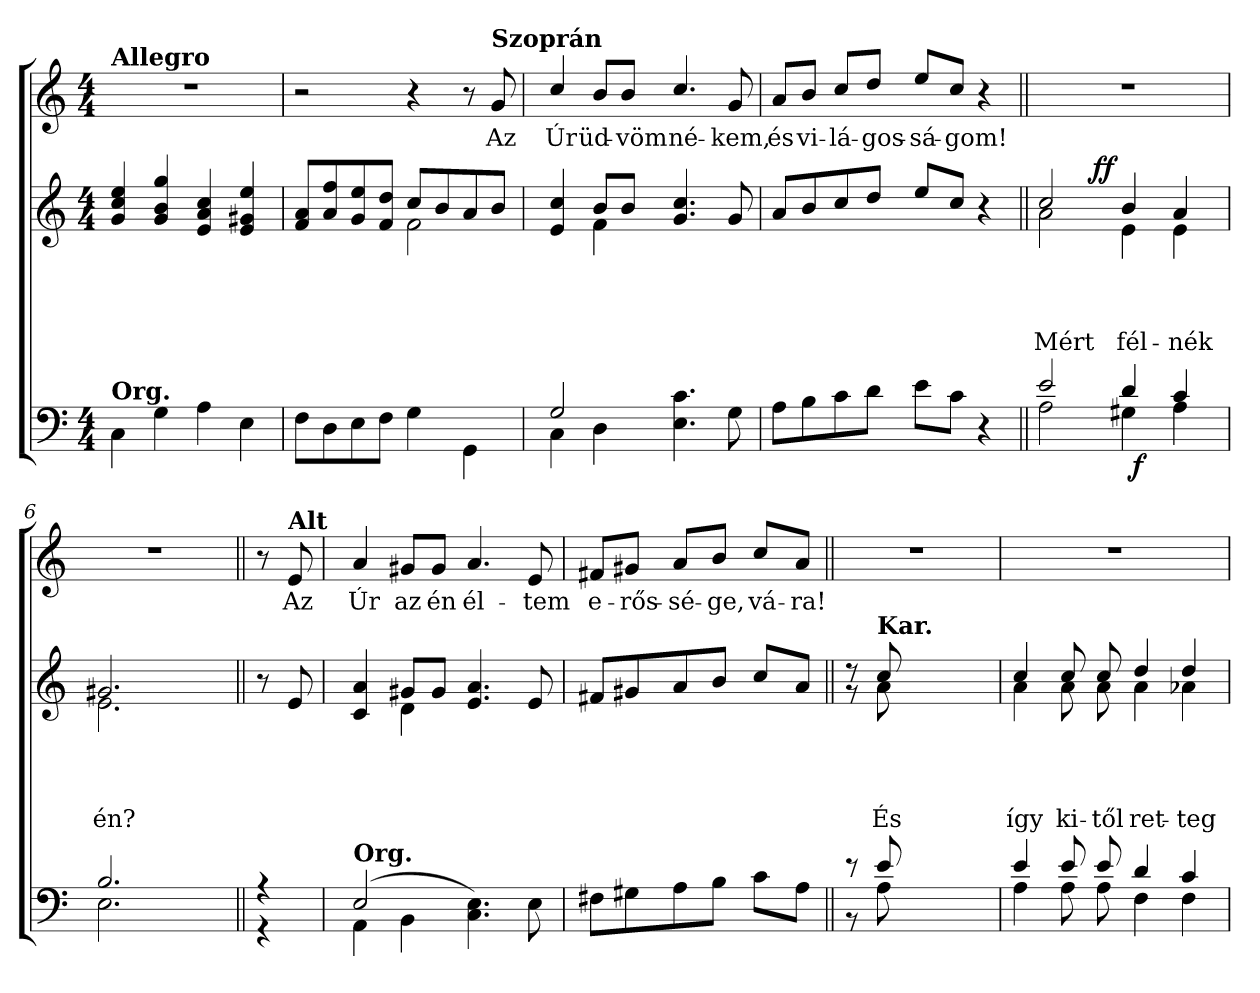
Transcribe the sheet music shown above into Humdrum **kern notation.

**kern	**dynam	**kern	**text	**text	**text	**text	**dynam	**kern	**text
*part3	*part3	*part2	*part2	*part2	*part2	*part2	*part2	*part1	*part1
*staff3	*staff3	*staff2	*staff2	*staff2	*staff2	*staff2	*staff2	*staff1	*staff1
*clefF4	*	*clefG2	*	*	*	*	*	*clefG2	*
*k[]	*	*k[]	*	*	*	*	*	*k[]	*
*C:	*	*C:	*	*	*	*	*	*C:	*
*M4/4	*	*M4/4	*	*	*	*	*	*M4/4	*
=1	=1	=1	=1	=1	=1	=1	=1	=1	=1
!	!	!	!	!	!	!	!	!LO:TX:a:B:t=Allegro	!
!LO:TX:a:B:t=Org.	!	!	!	!	!	!	!	!	!
4C\	.	4g/ 4cc/ 4ee/	.	.	.	.	.	1r	.
4G\	.	4g/ 4b/ 4gg/	.	.	.	.	.	.	.
4A\	.	4e/ 4a/ 4cc/	.	.	.	.	.	.	.
4E\	.	4e/ 4g#X/ 4ee/	.	.	.	.	.	.	.
=2	=2	=2	=2	=2	=2	=2	=2	=2	=2
*	*	*^	*	*	*	*	*	*	*
8F\L	.	8f/ 8a/L	2ryy	.	.	.	.	.	2r	.
8D\	.	8a/ 8ff/	.	.	.	.	.	.	.	.
8E\	.	8g/ 8ee/	.	.	.	.	.	.	.	.
8F\J	.	8f/ 8dd/J	.	.	.	.	.	.	.	.
4G\	.	8cc/L	2f\	.	.	.	.	.	4r	.
.	.	8b/	.	.	.	.	.	.	.	.
4GG\	.	8a/	.	.	.	.	.	.	8r	.
!	!	!	!	!	!	!	!	!	!LO:TX:a:B:t=Szoprán	!
!	!	!	!	!	!	!	!	!	!	!LO:LY:b
.	.	8b/J	.	.	.	.	.	.	8g/	Az
=3	=3	=3	=3	=3	=3	=3	=3	=3	=3	=3
*^	*	*	*	*	*	*	*	*	*	*
!	!	!	!	!	!	!	!	!	!	!	!LO:LY:b
2G/	4C\	.	4e/ 4cc/	4e\yy	.	.	.	.	.	4cc/	Úr
!	!	!	!	!	!	!	!	!	!	!	!LO:LY:b
.	4D\	.	8b/L	4f\	.	.	.	.	.	8b/L	üd-
!	!	!	!	!	!	!	!	!	!	!	!LO:LY:b
.	.	.	8b/J	.	.	.	.	.	.	8b/J	-vöm
!	!	!	!	!	!	!	!	!	!	!	!LO:LY:b
2ryy	4.E\ 4.c\	.	4.g/ 4.cc/	2ryy	.	.	.	.	.	4.cc/	né-
!	!	!	!	!	!	!	!	!	!	!	!LO:LY:b
.	8G\	.	8g/	.	.	.	.	.	.	8g/	-kem,
*v	*v	*	*	*	*	*	*	*	*	*	*
*	*	*v	*v	*	*	*	*	*	*	*
=4	=4	=4	=4	=4	=4	=4	=4	=4	=4
*^	*	*	*	*	*	*	*	*	*
!	!	!	!	!	!	!	!	!	!	!LO:LY:b
*v	*v	*	*	*	*	*	*	*	*	*
8A\L	.	8a/L	.	.	.	.	.	8a/L	és
!	!	!	!	!	!	!	!	!	!LO:LY:b
8B\	.	8b/	.	.	.	.	.	8b/J	vi-
!	!	!	!	!	!	!	!	!	!LO:LY:b
8c\	.	8cc/	.	.	.	.	.	8cc/L	-lá-
!	!	!	!	!	!	!	!	!	!LO:LY:b
8d\J	.	8dd/J	.	.	.	.	.	8dd/J	-gos-
!	!	!	!	!	!	!	!	!	!LO:LY:b
8e\L	.	8ee/L	.	.	.	.	.	8ee/L	-sá-
!	!	!	!	!	!	!	!	!	!LO:LY:b
8c\J	.	8cc/J	.	.	.	.	.	8cc/J	-gom!
4r	.	4r	.	.	.	.	.	4r	.
!!LO:LB:g=z
=5||	=5||	=5||	=5||	=5||	=5||	=5||	=5||	=5||	=5||
*^	*	*	*	*	*	*	*	*	*
!	!	!	!LO:TX:a:B:t=Kar.	!	!	!	!	!	!	!
!	!	!	!	!	!	!	!LO:LY:b	!	!	!
*	*^	*	*^	*	*	*	*	*	*	*
*	*	*	*	*	*^	*	*	*	*	*	*	*
2e/	2A\	2ryy	.	2cc/	2a\	4.ryy	.	.	.	Mért	.	1r	.
!	!	!	!	!	!	!	!	!	!	!	!LO:DY:a	!	!
.	.	.	.	.	.	2ryy	.	.	.	.	ff	.	.
!	!	!	!	!	!	!	!	!	!	!LO:LY:b	!	!	!
4d/	4G#X\	32ryy	.	4b/	4e\	.	.	.	.	fél-	.	.	.
!	!	!	!LO:DY:b	!	!	!	!	!	!	!	!	!	!
.	.	4...ryy	f	.	.	.	.	.	.	.	.	.	.
!	!	!	!	!	!	!	!	!	!	!LO:LY:b	!	!	!
4c/	4A\	.	.	4a/	4e\	.	.	.	.	-nék	.	.	.
.	.	.	.	.	.	8ryy	.	.	.	.	.	.	.
*	*v	*v	*	*	*	*	*	*	*	*	*	*	*
*	*	*	*v	*v	*v	*	*	*	*	*	*	*
=6	=6	=6	=6	=6	=6	=6	=6	=6	=6	=6
*	*^	*	*^	*	*	*	*	*	*	*
*	*	*	*	*	*^	*	*	*	*	*	*	*
!	!	!	!	!	!	!	!	!	!	!LO:LY:b	!	!	!
*	*v	*v	*	*	*	*	*	*	*	*	*	*	*
*	*	*	*	*v	*v	*	*	*	*	*	*	*
2.B/	2.E\	.	2.g#X/	2.e\	.	.	.	én?	.	1r	.
4ryy	4ryy	.	4ryy	4ryy	.	.	.	.	.	.	.
*	*	*	*v	*v	*	*	*	*	*	*	*
=7||	=7||	=7||	=7||	=7||	=7||	=7||	=7||	=7||	=7||	=7||
4r	4r	.	8r	.	.	.	.	.	8r	.
!	!	!	!	!	!	!	!	!	!LO:TX:a:B:t=Alt	!
!	!	!	!	!	!	!	!	!	!	!LO:LY:b
.	.	.	8e/	.	.	.	.	.	8e/	Az
=8	=8	=8	=8	=8	=8	=8	=8	=8	=8	=8
*	*	*	*^	*	*	*	*	*	*	*
!LO:TX:a:B:t=Org.	!	!	!	!	!	!	!	!	!	!	!
!	!	!	!	!	!	!	!	!	!	!	!LO:LY:b
(>2E/	4AA\	.	4c/ 4a/	4c\yy	.	.	.	.	.	4a/	Úr
!	!	!	!	!	!	!	!	!	!	!	!LO:LY:b
.	4BB\	.	8g#X/L	4d\	.	.	.	.	.	8g#X/L	az
!	!	!	!	!	!	!	!	!	!	!	!LO:LY:b
.	.	.	8g#/J	.	.	.	.	.	.	8g#/J	én
!	!	!	!	!	!	!	!	!	!	!	!LO:LY:b
2ryy	4.C\ 4.E\)	.	4.e/ 4.a/	2ryy	.	.	.	.	.	4.a/	él-
!	!	!	!	!	!	!	!	!	!	!	!LO:LY:b
.	8E\	.	8e/	.	.	.	.	.	.	8e/	-tem
*v	*v	*	*	*	*	*	*	*	*	*	*
*	*	*v	*v	*	*	*	*	*	*	*
=9	=9	=9	=9	=9	=9	=9	=9	=9	=9
*^	*	*	*	*	*	*	*	*	*
!	!	!	!	!	!	!	!	!	!	!LO:LY:b
*v	*v	*	*	*	*	*	*	*	*	*
8F#X\L	.	8f#X/L	.	.	.	.	.	8f#X/L	e-
!	!	!	!	!	!	!	!	!	!LO:LY:b
8G#X\	.	8g#X/	.	.	.	.	.	8g#X/J	-rős-
!	!	!	!	!	!	!	!	!	!LO:LY:b
8A\	.	8a/	.	.	.	.	.	8a/L	-sé-
!	!	!	!	!	!	!	!	!	!LO:LY:b
8B\J	.	8b/J	.	.	.	.	.	8b/J	-ge,
!	!	!	!	!	!	!	!	!	!LO:LY:b
8c\L	.	8cc/L	.	.	.	.	.	8cc/L	vá-
!	!	!	!	!	!	!	!	!	!LO:LY:b
8A\J	.	8a/J	.	.	.	.	.	8a/J	-ra!
!!LO:LB:g=z
=10||	=10||	=10||	=10||	=10||	=10||	=10||	=10||	=10||	=10||
*^	*	*^	*	*	*	*	*	*	*
8r	8r	.	8r	8r	.	.	.	.	.	1r	.
!	!	!	!LO:TX:a:B:t=Kar.	!	!	!	!	!	!	!	!
!	!	!	!	!	!	!	!	!LO:LY:b	!	!	!
8e/	8A\	.	8cc/	8a\	.	.	.	És	.	.	.
2.ryy	2.ryy	.	2.ryy	2.ryy	.	.	.	.	.	.	.
=11	=11	=11	=11	=11	=11	=11	=11	=11	=11	=11	=11
!	!	!	!	!	!	!	!	!LO:LY:b	!	!	!
4e/	4A\	.	4cc/	4a\	.	.	.	így	.	1r	.
!	!	!	!	!	!	!	!	!LO:LY:b	!	!	!
8e/	8A\	.	8cc/	8a\	.	.	.	ki-	.	.	.
!	!	!	!	!	!	!	!	!LO:LY:b	!	!	!
8e/	8A\	.	8cc/	8a\	.	.	.	-től	.	.	.
!	!	!	!	!	!	!	!	!LO:LY:b	!	!	!
4d/	4F\	.	4dd/	4a\	.	.	.	ret-	.	.	.
!	!	!	!	!	!	!	!	!LO:LY:b	!	!	!
4c/	4F\	.	4dd/	4a-X\	.	.	.	-teg-	.	.	.
*v	*v	*	*	*	*	*	*	*	*	*	*
*	*	*v	*v	*	*	*	*	*	*	*
=	=	=	=	=	=	=	=	=	=
*-	*-	*-	*-	*-	*-	*-	*-	*-	*-
